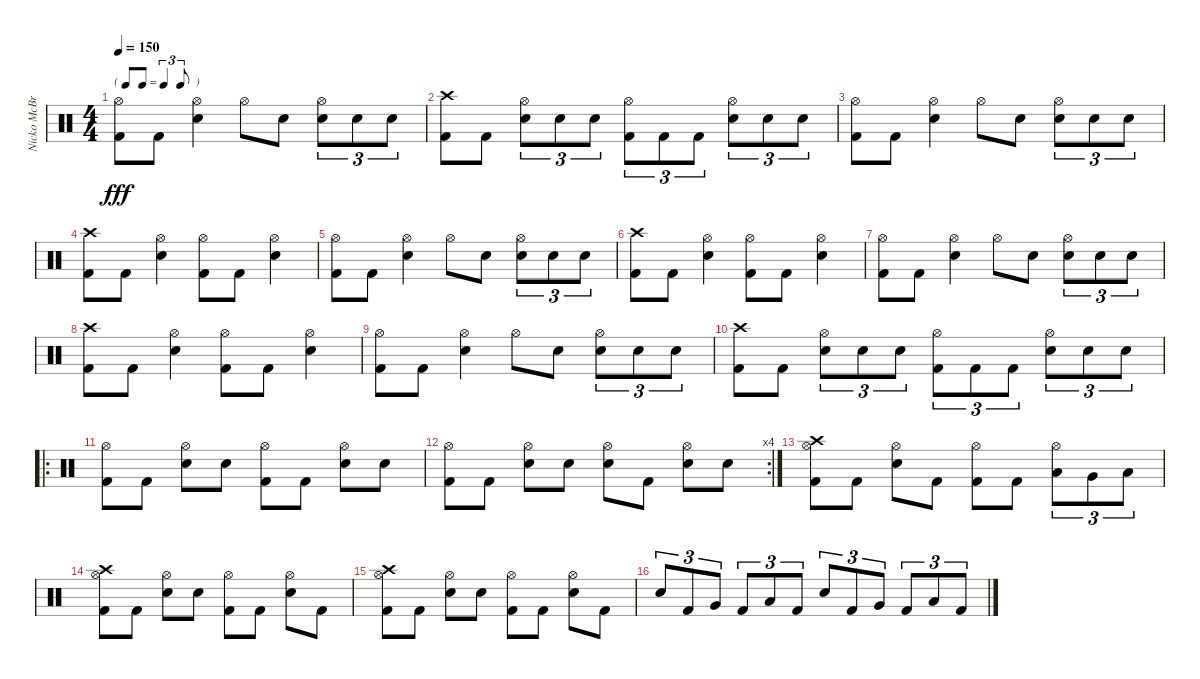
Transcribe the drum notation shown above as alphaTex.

\track ("Nicko McBrain" "Nicko McBr") {instrument percussion}
\staff {score}
\articulation defaults
\ts (4 4)
\tf triplet8th
\tempo 150
\clef neutral
\ks c
("Kick (hit) 2" "Hi-Hat (open)").8{dy fff} "Kick (hit) 2".8 ("Snare (hit) 2" "Hi-Hat (open)").4 "Hi-Hat (open)".8 "Snare (hit) 2".8 ("Snare (hit) 2" "Hi-Hat (open)").8{tu (3 2)} "Snare (hit) 2".8{tu (3 2)} "Snare (hit) 2".8{tu (3 2)} |
("Kick (hit) 2" "Crash high (hit)").8 "Kick (hit) 2".8 ("Snare (hit) 2" "Hi-Hat (open)").8{tu (3 2)} "Snare (hit) 2".8{tu (3 2)} "Snare (hit) 2".8{tu (3 2)} ("Kick (hit) 2" "Hi-Hat (open)").8{tu (3 2)} "Kick (hit) 2".8{tu (3 2)} "Kick (hit) 2".8{tu (3 2)} ("Snare (hit) 2" "Hi-Hat (open)").8{tu (3 2)} "Snare (hit) 2".8{tu (3 2)} "Snare (hit) 2".8{tu (3 2)} |
("Kick (hit) 2" "Hi-Hat (open)").8 "Kick (hit) 2".8 ("Snare (hit) 2" "Hi-Hat (open)").4 "Hi-Hat (open)".8 "Snare (hit) 2".8 ("Snare (hit) 2" "Hi-Hat (open)").8{tu (3 2)} "Snare (hit) 2".8{tu (3 2)} "Snare (hit) 2".8{tu (3 2)} |
("Kick (hit) 2" "Crash high (hit)").8 "Kick (hit) 2".8 ("Snare (hit) 2" "Hi-Hat (open)").4 ("Kick (hit) 2" "Hi-Hat (open)").8 "Kick (hit) 2".8 ("Snare (hit) 2" "Hi-Hat (open)").4 |
("Kick (hit) 2" "Hi-Hat (open)").8 "Kick (hit) 2".8 ("Snare (hit) 2" "Hi-Hat (open)").4 "Hi-Hat (open)".8 "Snare (hit) 2".8 ("Snare (hit) 2" "Hi-Hat (open)").8{tu (3 2)} "Snare (hit) 2".8{tu (3 2)} "Snare (hit) 2".8{tu (3 2)} |
("Kick (hit) 2" "Crash high (hit)").8 "Kick (hit) 2".8 ("Snare (hit) 2" "Hi-Hat (open)").4 ("Kick (hit) 2" "Hi-Hat (open)").8 "Kick (hit) 2".8 ("Snare (hit) 2" "Hi-Hat (open)").4 |
("Kick (hit) 2" "Hi-Hat (open)").8 "Kick (hit) 2".8 ("Snare (hit) 2" "Hi-Hat (open)").4 "Hi-Hat (open)".8 "Snare (hit) 2".8 ("Snare (hit) 2" "Hi-Hat (open)").8{tu (3 2)} "Snare (hit) 2".8{tu (3 2)} "Snare (hit) 2".8{tu (3 2)} |
("Kick (hit) 2" "Crash high (hit)").8 "Kick (hit) 2".8 ("Snare (hit) 2" "Hi-Hat (open)").4 ("Kick (hit) 2" "Hi-Hat (open)").8 "Kick (hit) 2".8 ("Snare (hit) 2" "Hi-Hat (open)").4 |
("Kick (hit) 2" "Hi-Hat (open)").8 "Kick (hit) 2".8 ("Snare (hit) 2" "Hi-Hat (open)").4 "Hi-Hat (open)".8 "Snare (hit) 2".8 ("Snare (hit) 2" "Hi-Hat (open)").8{tu (3 2)} "Snare (hit) 2".8{tu (3 2)} "Snare (hit) 2".8{tu (3 2)} |
("Kick (hit) 2" "Crash high (hit)").8 "Kick (hit) 2".8 ("Snare (hit) 2" "Hi-Hat (open)").8{tu (3 2)} "Snare (hit) 2".8{tu (3 2)} "Snare (hit) 2".8{tu (3 2)} ("Kick (hit) 2" "Hi-Hat (open)").8{tu (3 2)} "Kick (hit) 2".8{tu (3 2)} "Kick (hit) 2".8{tu (3 2)} ("Snare (hit) 2" "Hi-Hat (open)").8{tu (3 2)} "Snare (hit) 2".8{tu (3 2)} "Snare (hit) 2".8{tu (3 2)} |
\ro
("Kick (hit) 2" "Hi-Hat (open)").8 "Kick (hit) 2".8 ("Snare (hit) 2" "Hi-Hat (open)").8 "Snare (hit) 2".8 ("Kick (hit) 2" "Hi-Hat (open)").8 "Kick (hit) 2".8 ("Snare (hit) 2" "Hi-Hat (open)").8 "Snare (hit) 2".8 |
\rc 4
("Kick (hit) 2" "Hi-Hat (open)").8 "Kick (hit) 2".8 ("Snare (hit) 2" "Hi-Hat (open)").8 "Snare (hit) 2".8 ("Snare (hit) 2" "Hi-Hat (open)").8 "Kick (hit) 2".8 ("Snare (hit) 2" "Hi-Hat (open)").8 "Snare (hit) 2".8 |
("Kick (hit) 2" "Hi-Hat (open)" "Crash high (hit)").8 "Kick (hit) 2".8 ("Snare (hit) 2" "Hi-Hat (open)").8 "Kick (hit) 2".8 ("Kick (hit) 2" "Hi-Hat (open)").8 "Kick (hit) 2".8 ("Low Tom (hit)" "Hi-Hat (open)").8{tu (3 2)} "Very Low Tom (hit)".8{tu (3 2)} "Low Floor Tom (hit)".8{tu (3 2)} |
("Kick (hit) 2" "Hi-Hat (open)" "Crash high (hit)").8 "Kick (hit) 2".8 ("Snare (hit) 2" "Hi-Hat (open)").8 "Snare (hit) 2".8 ("Kick (hit) 2" "Hi-Hat (open)").8 "Kick (hit) 2".8 ("Snare (hit) 2" "Hi-Hat (open)").8 "Kick (hit) 2".8 |
("Kick (hit) 2" "Hi-Hat (open)" "Crash high (hit)").8 "Kick (hit) 2".8 ("Snare (hit) 2" "Hi-Hat (open)").8 "Snare (hit) 2".8 ("Kick (hit) 2" "Hi-Hat (open)").8 "Kick (hit) 2".8 ("Snare (hit) 2" "Hi-Hat (open)").8 "Kick (hit) 2".8 |
"Snare (hit) 2".8{tu (3 2)} "Kick (hit) 2".8{tu (3 2)} "Very Low Tom (hit)".8{tu (3 2)} "Kick (hit) 2".8{tu (3 2)} "Low Floor Tom (hit)".8{tu (3 2)} "Kick (hit) 2".8{tu (3 2)} "Snare (hit) 2".8{tu (3 2)} "Kick (hit) 2".8{tu (3 2)} "Very Low Tom (hit)".8{tu (3 2)} "Kick (hit) 2".8{tu (3 2)} "Low Floor Tom (hit)".8{tu (3 2)} "Kick (hit) 2".8{tu (3 2)}
